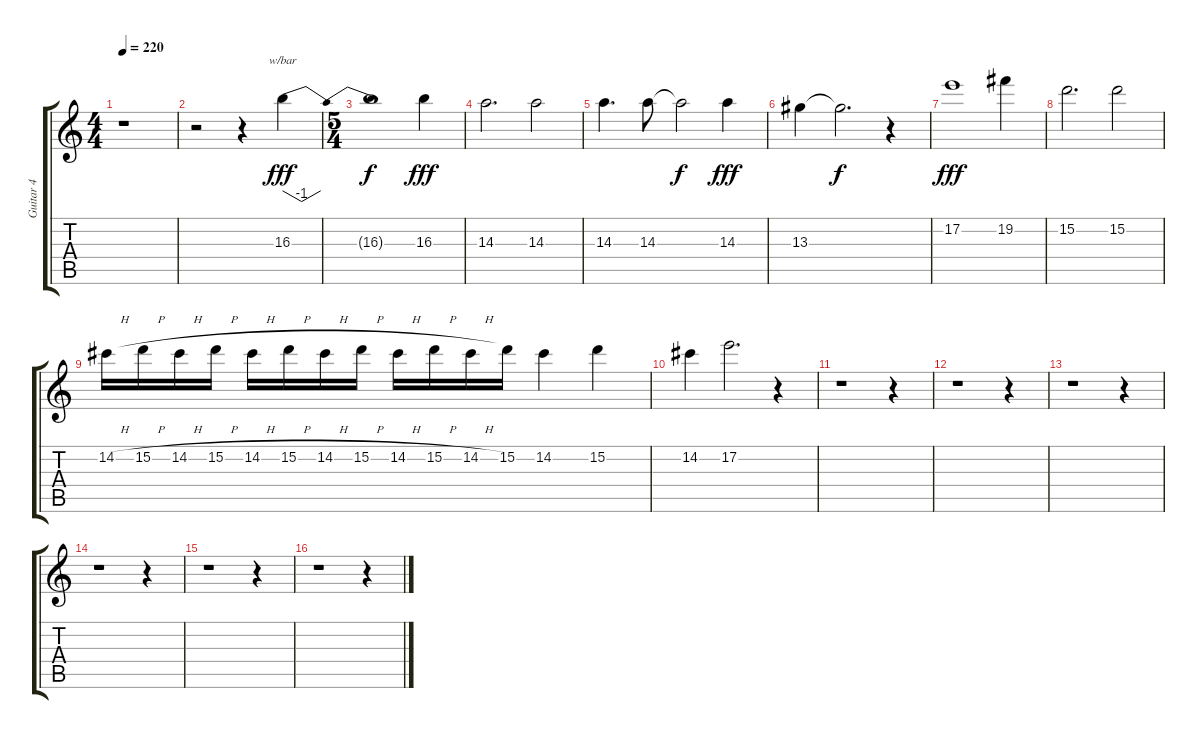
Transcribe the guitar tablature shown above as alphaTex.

\track ("Guitar 4" "Guitar 4") {instrument distortionguitar}
\staff {score tabs}
\tuning (E4 B3 G3 D3 A2 E2) {hide}
\ts (4 4)
\tempo 220
\clef g2
\ks c
r.1{dy f} |
r.2 r.4 16.3.4{tbe (dip default 0 0 30 -4 60 0) dy fff} |
\ts (5 4)
16.3{t}.1{dy f} 16.3.4{dy fff} |
14.3.2{d} 14.3.2 |
14.3.4{d} 14.3.8 14.3{t}.2{dy f} 14.3.4{dy fff} |
13.3.4 13.3{t}.2{d dy f} r.4 |
17.2.1{dy fff} 19.2.4 |
15.2.2{d} 15.2.2 |
14.2{h}.16 15.2{h}.16 14.2{h}.16 15.2{h}.16 14.2{h}.16 15.2{h}.16 14.2{h}.16 15.2{h}.16 14.2{h}.16 15.2{h}.16 14.2{h}.16 15.2.16 14.2.4 15.2.4 |
14.2.4 17.2.2{d} r.4 |
r.1 r.4 |
r.1 r.4 |
r.1 r.4 |
r.1 r.4 |
r.1 r.4 |
r.1 r.4
